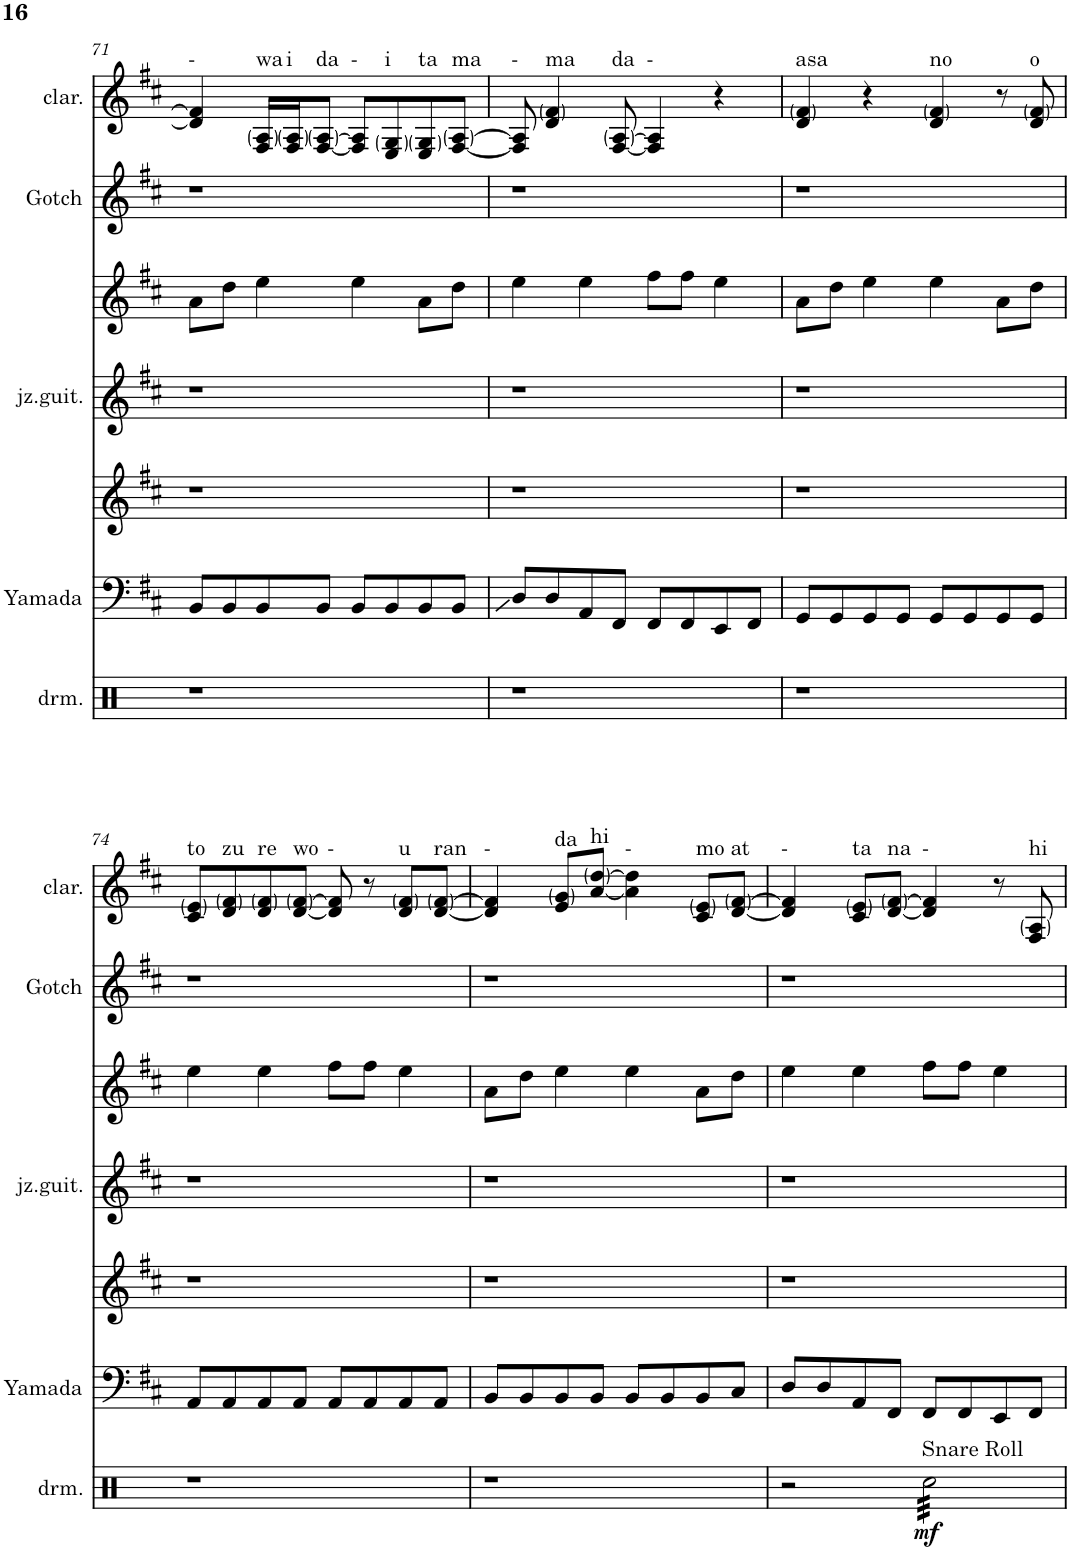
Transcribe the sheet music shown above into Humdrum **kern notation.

**kern	**dynam	**kern	**kern	**kern	**kern	**kern	**kern
*part7	*part7	*part6	*part5	*part4	*part3	*part2	*part1
*staff7	*staff7	*staff6	*staff5	*staff4	*staff3	*staff2	*staff1
*I"Drums - Ijichi	*	*I"Yamada	*I"Neoteny lead (Fade in)	*I"Guitar III	*I"Kita	*I"Goto	*I"Vocal
*I'drm.	*	*I'Yamada	*	*	*I'Kita	*	*
!!LO:PB:g=z
*clefX	*	*clefF4	*clefG2	*clefG2	*clefG2	*clefG2	*clefG2
*	*	*Trd7c12	*Trd7c12	*Trd7c12	*Trd7c12	*Trd7c12	*Trd1c2
*k[f#c#]	*	*k[f#c#]	*k[f#c#]	*k[f#c#]	*k[f#c#]	*k[f#c#]	*k[f#c#]
*M4/4	*	*M4/4	*M4/4	*M4/4	*M4/4	*M4/4	*M4/4
=71	=71	=71	=71	=71	=71	=71	=71
!	!	!	!	!	!	!	!LO:TX:a:t=-
1r	.	8BB/L	1r	1r	8a\L	1r	4d/] 4f#/]
.	.	8BB/	.	.	8dd\J	.	.
!	!	!	!	!	!	!	!LO:TX:a:t=wa
.	.	8BB/	.	.	4ee\	.	16F#/ 16A/LL
!	!	!	!	!	!	!	!LO:TX:a:t=i
.	.	.	.	.	.	.	16F#/ 16A/J
!	!	!	!	!	!	!	!LO:TX:a:t=da
.	.	8BB/J	.	.	.	.	[8F#/ [8A/J
!	!	!	!	!	!	!	!LO:TX:a:t=-
.	.	8BB/L	.	.	4ee\	.	8F#/] 8A/]L
!	!	!	!	!	!	!	!LO:TX:a:t=i
.	.	8BB/	.	.	.	.	8E/ 8G/
!	!	!	!	!	!	!	!LO:TX:a:t=ta
.	.	8BB/	.	.	8a\L	.	8E/ 8G/
!	!	!	!	!	!	!	!LO:TX:a:t=ma
.	.	8BB/J	.	.	8dd\J	.	[8F#/ [8A/J
=72	=72	=72	=72	=72	=72	=72	=72
!	!	!	!	!	!	!	!LO:TX:a:t=-
1r	.	8D/L	1r	1r	4ee\	1r	8F#/] 8A/]
!	!	!	!	!	!	!	!LO:TX:a:t=ma
.	.	8D/	.	.	.	.	4d/ 4f#/
.	.	8AA/	.	.	4ee\	.	.
!	!	!	!	!	!	!	!LO:TX:a:t=da
.	.	8FF#/J	.	.	.	.	[8F#/ [8A/
!	!	!	!	!	!	!	!LO:TX:a:t=-
.	.	8FF#/L	.	.	8ff#\L	.	4F#/] 4A/]
.	.	8FF#/	.	.	8ff#\J	.	.
.	.	8EE/	.	.	4ee\	.	4r
.	.	8FF#/J	.	.	.	.	.
=73	=73	=73	=73	=73	=73	=73	=73
!	!	!	!	!	!	!	!LO:TX:a:t=asa
1r	.	8GG/L	1r	1r	8a\L	1r	4d/ 4f#/
.	.	8GG/	.	.	8dd\J	.	.
.	.	8GG/	.	.	4ee\	.	4r
.	.	8GG/J	.	.	.	.	.
!	!	!	!	!	!	!	!LO:TX:a:t=no
.	.	8GG/L	.	.	4ee\	.	4d/ 4f#/
.	.	8GG/	.	.	.	.	.
.	.	8GG/	.	.	8a\L	.	8r
!	!	!	!	!	!	!	!LO:TX:a:t=o
.	.	8GG/J	.	.	8dd\J	.	8d/ 8f#/
!!LO:LB:g=z
=74	=74	=74	=74	=74	=74	=74	=74
!	!	!	!	!	!	!	!LO:TX:a:t=to
1r	.	8AA/L	1r	1r	4ee\	1r	8c#/ 8e/L
!	!	!	!	!	!	!	!LO:TX:a:t=zu
.	.	8AA/	.	.	.	.	8d/ 8f#/
!	!	!	!	!	!	!	!LO:TX:a:t=re
.	.	8AA/	.	.	4ee\	.	8d/ 8f#/
!	!	!	!	!	!	!	!LO:TX:a:t=wo
.	.	8AA/J	.	.	.	.	[8d/ [8f#/J
!	!	!	!	!	!	!	!LO:TX:a:t=-
.	.	8AA/L	.	.	8ff#\L	.	8d/] 8f#/]
.	.	8AA/	.	.	8ff#\J	.	8r
!	!	!	!	!	!	!	!LO:TX:a:t=u
.	.	8AA/	.	.	4ee\	.	8d/ 8f#/L
!	!	!	!	!	!	!	!LO:TX:a:t=ran
.	.	8AA/J	.	.	.	.	[8d/ [8f#/J
=75	=75	=75	=75	=75	=75	=75	=75
!	!	!	!	!	!	!	!LO:TX:a:t=-
1r	.	8BB/L	1r	1r	8a\L	1r	4d/] 4f#/]
.	.	8BB/	.	.	8dd\J	.	.
!	!	!	!	!	!	!	!LO:TX:a:t=da
.	.	8BB/	.	.	4ee\	.	8e/ 8g/L
!	!	!	!	!	!	!	!LO:TX:a:t=hi
.	.	8BB/J	.	.	.	.	[8a/ [8dd/J
!	!	!	!	!	!	!	!LO:TX:a:t=-
.	.	8BB/L	.	.	4ee\	.	4a\] 4dd\]
.	.	8BB/	.	.	.	.	.
!	!	!	!	!	!	!	!LO:TX:a:t=mo
.	.	8BB/	.	.	8a\L	.	8c#/ 8e/L
!	!	!	!	!	!	!	!LO:TX:a:t=at
.	.	8C#/J	.	.	8dd\J	.	[8d/ [8f#/J
=76	=76	=76	=76	=76	=76	=76	=76
!	!	!	!	!	!	!	!LO:TX:a:t=-
2r	.	8D/L	1r	1r	4ee\	1r	4d/] 4f#/]
.	.	8D/	.	.	.	.	.
!	!	!	!	!	!	!	!LO:TX:a:t=ta
.	.	8AA/	.	.	4ee\	.	8c#/ 8e/L
!	!	!	!	!	!	!	!LO:TX:a:t=na
.	.	8FF#/J	.	.	.	.	[8d/ [8f#/J
!	!	!	!	!	!	!	!LO:TX:a:t=-
!LO:TX:a:t=Snare Roll	!	!	!	!	!	!	!
!	!LO:DY:b	!	!	!	!	!	!
*tremolo	*	*	*	*	*	*	*
32Rcc\LLL	mf	8FF#/L	.	.	8ff#\L	.	4d/] 4f#/]
32Rcc\	.	.	.	.	.	.	.
32Rcc\	.	.	.	.	.	.	.
32Rcc\	.	.	.	.	.	.	.
32Rcc\	.	8FF#/	.	.	8ff#\J	.	.
32Rcc\	.	.	.	.	.	.	.
32Rcc\	.	.	.	.	.	.	.
32Rcc\	.	.	.	.	.	.	.
32Rcc\	.	8EE/	.	.	4ee\	.	8r
32Rcc\	.	.	.	.	.	.	.
32Rcc\	.	.	.	.	.	.	.
32Rcc\	.	.	.	.	.	.	.
!	!	!	!	!	!	!	!LO:TX:a:t=hi
32Rcc\	.	8FF#/J	.	.	.	.	8F#/ 8A/
32Rcc\	.	.	.	.	.	.	.
32Rcc\	.	.	.	.	.	.	.
32Rcc\JJJ	.	.	.	.	.	.	.
*Xtremolo	*	*	*	*	*	*	*
=	=	=	=	=	=	=	=
*-	*-	*-	*-	*-	*-	*-	*-
